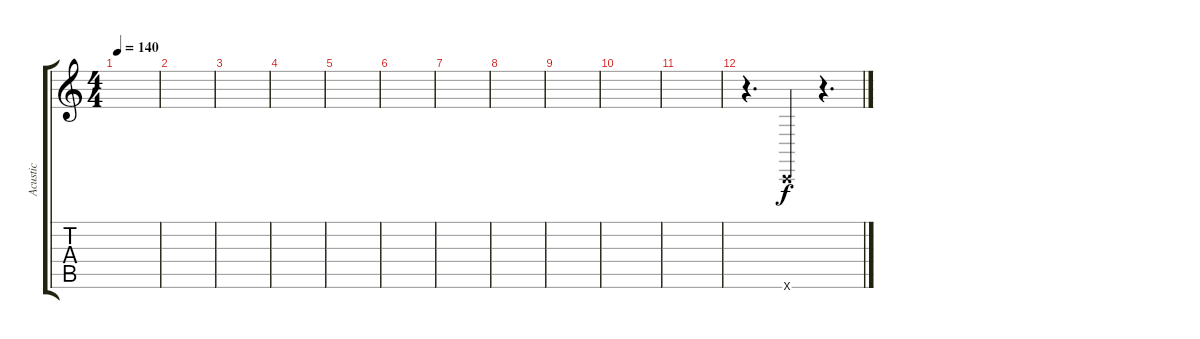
\track ("Acustic" "Acustic") {instrument viola}
\staff {score tabs}
\tuning (D4 A3 F3 C3 G2 C2) {hide}
\ts (4 4)
\tempo 140
\clef g2
\ks c
|
|
|
|
|
|
|
|
|
|
|
r.4{d} 0.6{x}.4 r.4{d}
